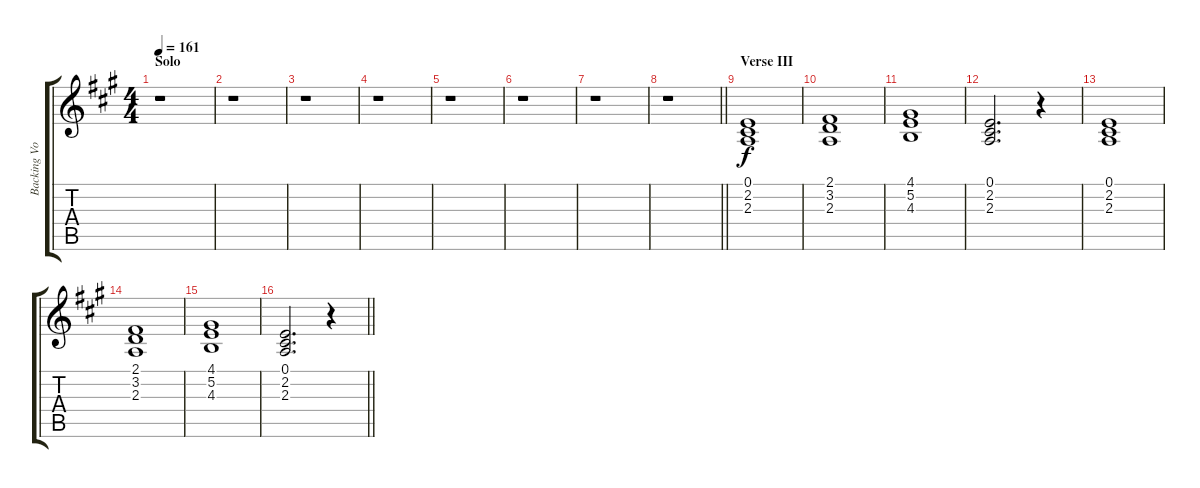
\track ("Backing Vocals" "Backing Vo") {instrument sopranosax}
\staff {score tabs}
\tuning (E4 B3 G3 D3 A2 E2) {hide}
\ts (4 4)
\section ("" "Solo")
\tempo 161
\clef g2
\ks a
r.1{dy f} |
r.1 |
r.1 |
r.1 |
r.1 |
r.1 |
r.1 |
\barLineRight lightlight
r.1 |
\section ("" "Verse III")
(0.1 2.2 2.3).1 |
(2.1 3.2 2.3).1 |
(4.1 5.2 4.3).1 |
(0.1 2.2 2.3).2{d} r.4 |
(0.1 2.2 2.3).1 |
(2.1 3.2 2.3).1 |
(4.1 5.2 4.3).1 |
\barLineRight lightlight
(0.1 2.2 2.3).2{d} r.4
